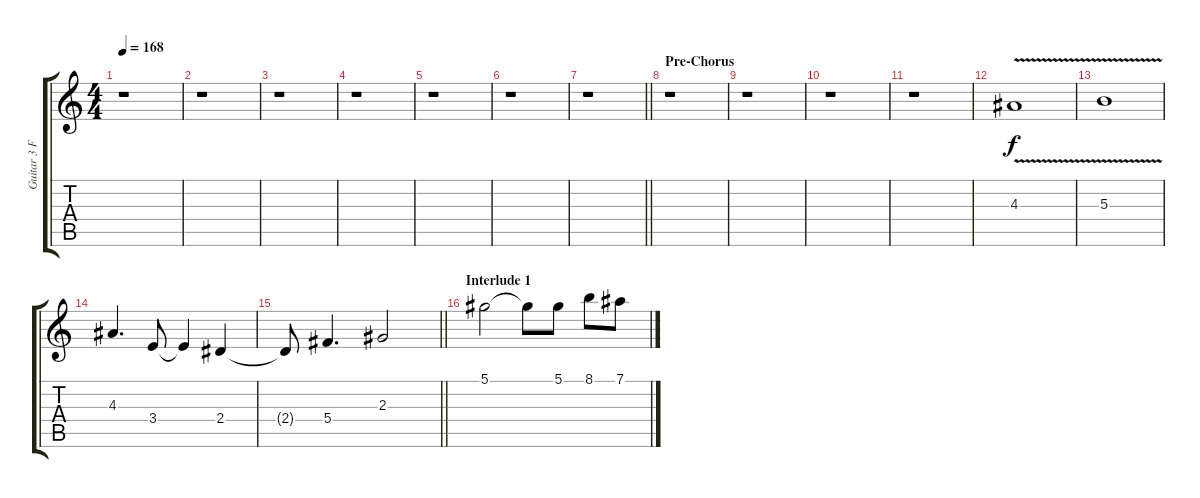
\track ("Guitar 3 Fill In" "Guitar 3 F") {instrument distortionguitar}
\staff {score tabs}
\tuning (Eb4 Bb3 Gb3 Db3 Ab2 Eb2) {hide}
\ts (4 4)
\tempo 168
\clef g2
\ks c
r.1{dy f} |
r.1 |
r.1 |
r.1 |
r.1 |
r.1 |
\barLineRight lightlight
r.1 |
\section ("" "Pre-Chorus")
r.1 |
r.1 |
r.1 |
r.1 |
4.3{v}.1 |
5.3{v}.1 |
4.3.4{d} 3.4.8 3.4{t}.4 2.4.4 |
\barLineRight lightlight
2.4{t}.8 5.4.4{d} 2.3.2 |
\section ("" "Interlude 1")
5.1.2 5.1{t}.8 5.1.8 8.1.8 7.1.8
